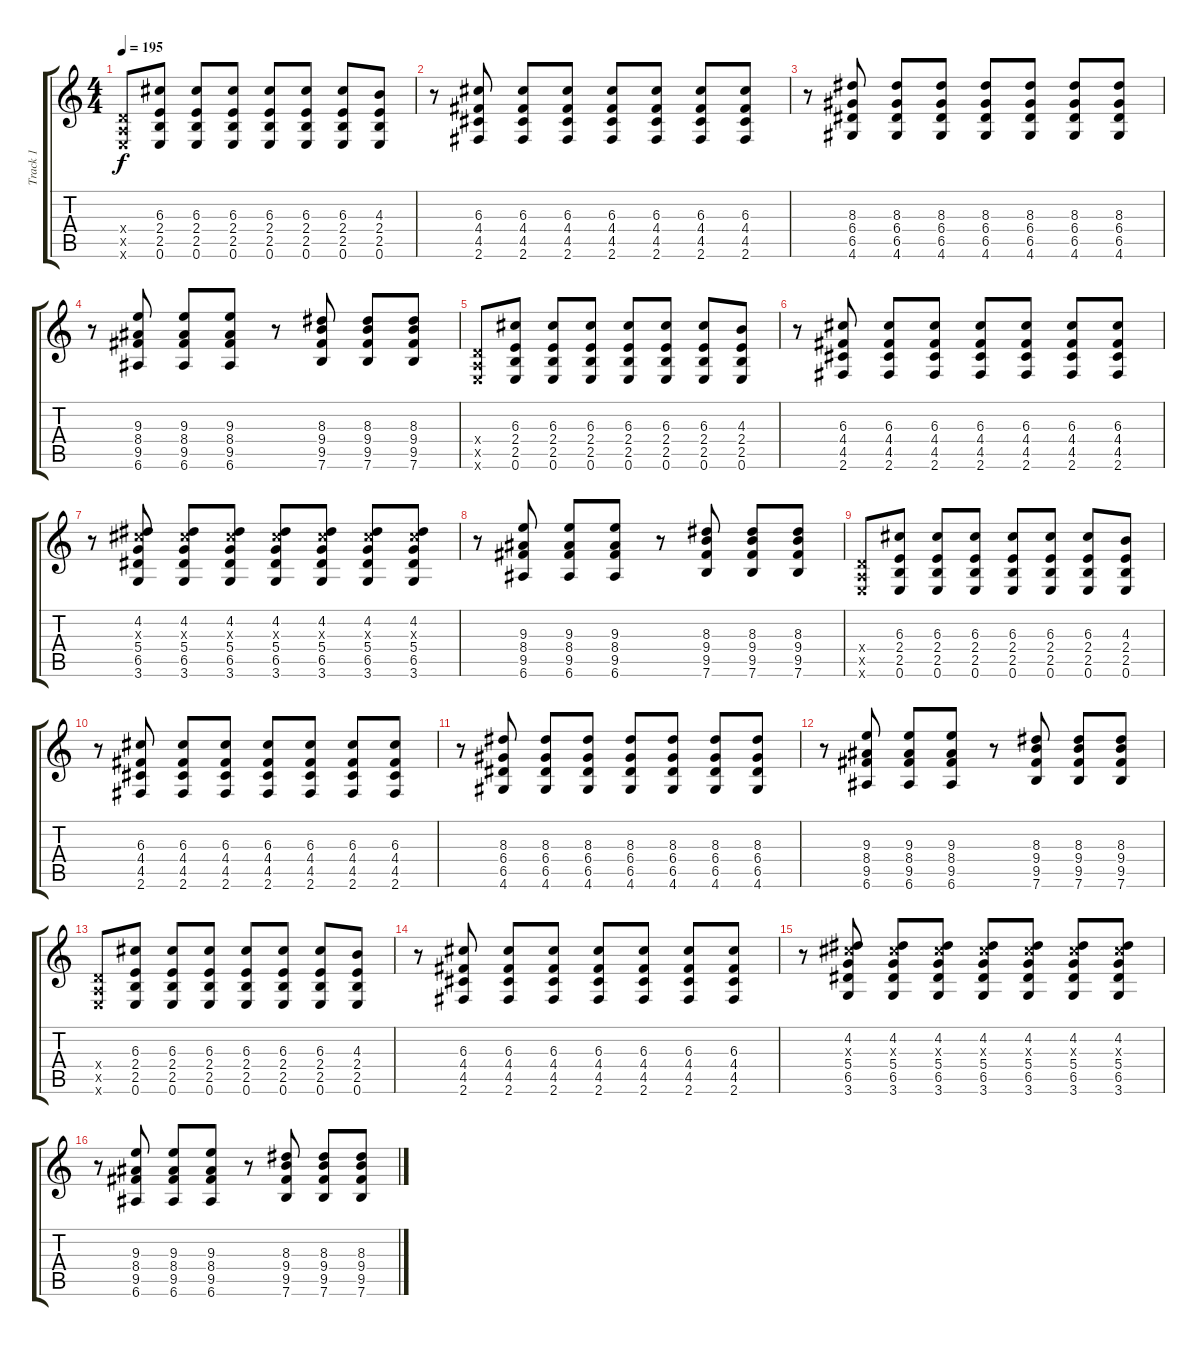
\track ("Track 1" "Track 1") {instrument distortionguitar}
\staff {score tabs}
\tuning (E4 B3 G3 D3 A2 E2) {hide}
\ts (4 4)
\tempo 195
\clef g2
\ks c
(0.4{x} 0.5{x} 0.6{x}).8{dy f instrument distortionguitar} (6.3 2.4 2.5 0.6).8 (6.3 2.4 2.5 0.6).8 (6.3 2.4 2.5 0.6).8 (6.3 2.4 2.5 0.6).8 (6.3 2.4 2.5 0.6).8 (6.3 2.4 2.5 0.6).8 (4.3 2.4 2.5 0.6).8 |
r.8 (6.3 4.4 4.5 2.6).8 (6.3 4.4 4.5 2.6).8 (6.3 4.4 4.5 2.6).8 (6.3 4.4 4.5 2.6).8 (6.3 4.4 4.5 2.6).8 (6.3 4.4 4.5 2.6).8 (6.3 4.4 4.5 2.6).8 |
r.8 (8.3 6.4 6.5 4.6).8 (8.3 6.4 6.5 4.6).8 (8.3 6.4 6.5 4.6).8 (8.3 6.4 6.5 4.6).8 (8.3 6.4 6.5 4.6).8 (8.3 6.4 6.5 4.6).8 (8.3 6.4 6.5 4.6).8 |
r.8 (9.3 8.4 9.5 6.6).8 (9.3 8.4 9.5 6.6).8 (9.3 8.4 9.5 6.6).8 r.8 (8.3 9.4 9.5 7.6).8 (8.3 9.4 9.5 7.6).8 (8.3 9.4 9.5 7.6).8 |
(0.4{x} 0.5{x} 0.6{x}).8 (6.3 2.4 2.5 0.6).8 (6.3 2.4 2.5 0.6).8 (6.3 2.4 2.5 0.6).8 (6.3 2.4 2.5 0.6).8 (6.3 2.4 2.5 0.6).8 (6.3 2.4 2.5 0.6).8 (4.3 2.4 2.5 0.6).8 |
r.8 (6.3 4.4 4.5 2.6).8 (6.3 4.4 4.5 2.6).8 (6.3 4.4 4.5 2.6).8 (6.3 4.4 4.5 2.6).8 (6.3 4.4 4.5 2.6).8 (6.3 4.4 4.5 2.6).8 (6.3 4.4 4.5 2.6).8 |
r.8 (4.2 6.3{x} 5.4 6.5 3.6).8 (4.2 6.3{x} 5.4 6.5 3.6).8 (4.2 6.3{x} 5.4 6.5 3.6).8 (4.2 6.3{x} 5.4 6.5 3.6).8 (4.2 6.3{x} 5.4 6.5 3.6).8 (4.2 6.3{x} 5.4 6.5 3.6).8 (4.2 6.3{x} 5.4 6.5 3.6).8 |
r.8 (9.3 8.4 9.5 6.6).8 (9.3 8.4 9.5 6.6).8 (9.3 8.4 9.5 6.6).8 r.8 (8.3 9.4 9.5 7.6).8 (8.3 9.4 9.5 7.6).8 (8.3 9.4 9.5 7.6).8 |
(0.4{x} 0.5{x} 0.6{x}).8 (6.3 2.4 2.5 0.6).8 (6.3 2.4 2.5 0.6).8 (6.3 2.4 2.5 0.6).8 (6.3 2.4 2.5 0.6).8 (6.3 2.4 2.5 0.6).8 (6.3 2.4 2.5 0.6).8 (4.3 2.4 2.5 0.6).8 |
r.8 (6.3 4.4 4.5 2.6).8 (6.3 4.4 4.5 2.6).8 (6.3 4.4 4.5 2.6).8 (6.3 4.4 4.5 2.6).8 (6.3 4.4 4.5 2.6).8 (6.3 4.4 4.5 2.6).8 (6.3 4.4 4.5 2.6).8 |
r.8 (8.3 6.4 6.5 4.6).8 (8.3 6.4 6.5 4.6).8 (8.3 6.4 6.5 4.6).8 (8.3 6.4 6.5 4.6).8 (8.3 6.4 6.5 4.6).8 (8.3 6.4 6.5 4.6).8 (8.3 6.4 6.5 4.6).8 |
r.8 (9.3 8.4 9.5 6.6).8 (9.3 8.4 9.5 6.6).8 (9.3 8.4 9.5 6.6).8 r.8 (8.3 9.4 9.5 7.6).8 (8.3 9.4 9.5 7.6).8 (8.3 9.4 9.5 7.6).8 |
(0.4{x} 0.5{x} 0.6{x}).8 (6.3 2.4 2.5 0.6).8 (6.3 2.4 2.5 0.6).8 (6.3 2.4 2.5 0.6).8 (6.3 2.4 2.5 0.6).8 (6.3 2.4 2.5 0.6).8 (6.3 2.4 2.5 0.6).8 (4.3 2.4 2.5 0.6).8 |
r.8 (6.3 4.4 4.5 2.6).8 (6.3 4.4 4.5 2.6).8 (6.3 4.4 4.5 2.6).8 (6.3 4.4 4.5 2.6).8 (6.3 4.4 4.5 2.6).8 (6.3 4.4 4.5 2.6).8 (6.3 4.4 4.5 2.6).8 |
r.8 (4.2 6.3{x} 5.4 6.5 3.6).8 (4.2 6.3{x} 5.4 6.5 3.6).8 (4.2 6.3{x} 5.4 6.5 3.6).8 (4.2 6.3{x} 5.4 6.5 3.6).8 (4.2 6.3{x} 5.4 6.5 3.6).8 (4.2 6.3{x} 5.4 6.5 3.6).8 (4.2 6.3{x} 5.4 6.5 3.6).8 |
r.8 (9.3 8.4 9.5 6.6).8 (9.3 8.4 9.5 6.6).8 (9.3 8.4 9.5 6.6).8 r.8 (8.3 9.4 9.5 7.6).8 (8.3 9.4 9.5 7.6).8 (8.3 9.4 9.5 7.6).8
